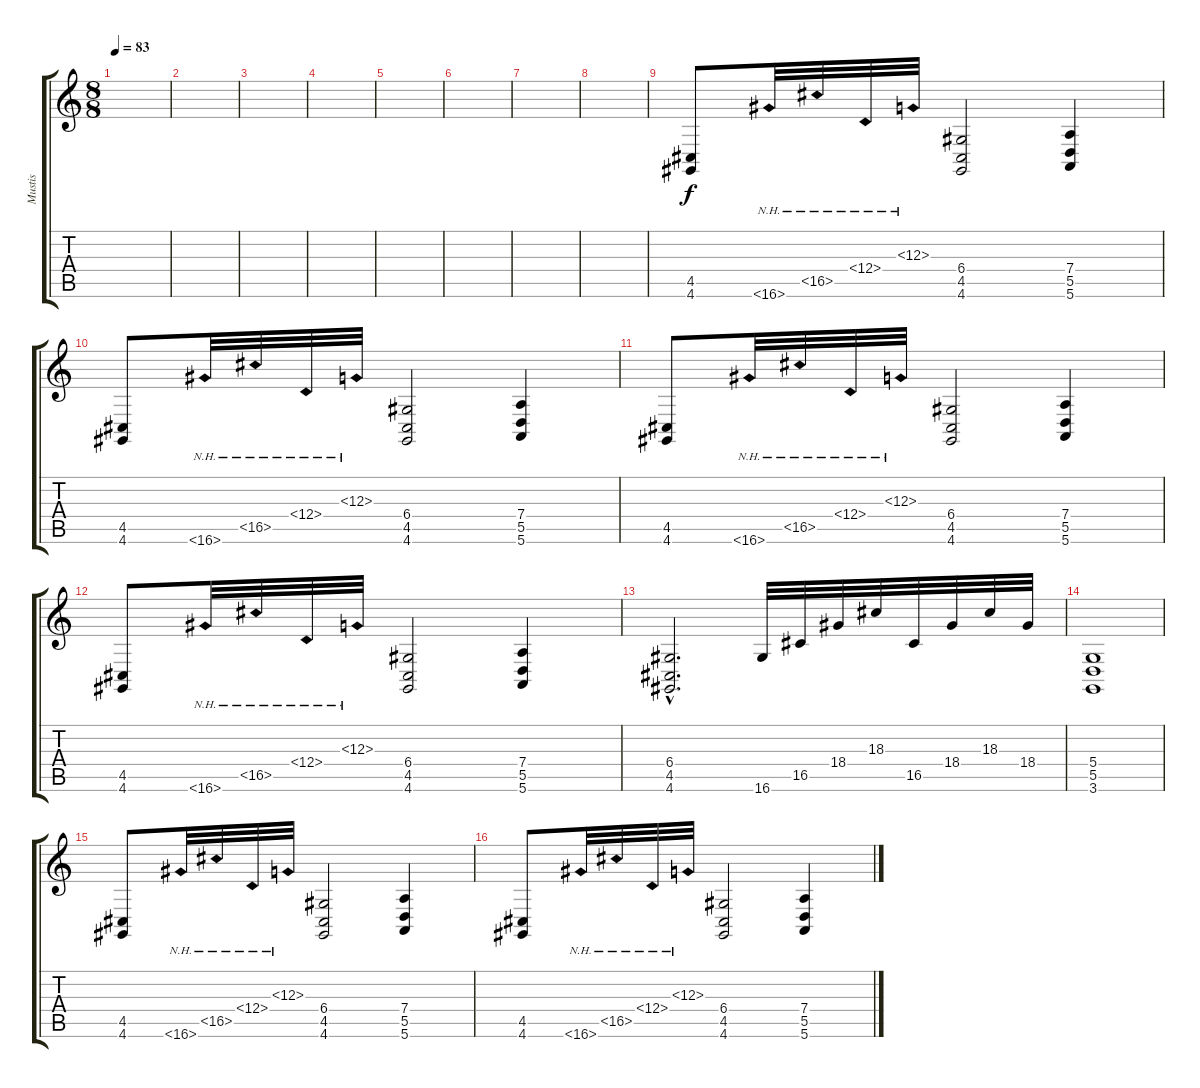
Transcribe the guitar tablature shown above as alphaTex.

\track ("Mustis" "Mustis") {instrument fx2soundtrack}
\staff {score tabs}
\tuning (E4 B3 G3 D3 A2 E2) {hide}
\ts (8 8)
\tempo 83
\clef g2
\ks c
|
|
|
|
|
|
|
|
(4.5 4.6).8 16.6{nh}.32 16.5{nh}.32 18.4{nh}.32 18.3{nh}.32 (6.4 4.5 4.6).2 (7.4 5.5 5.6).4 |
(4.5 4.6).8 16.6{nh}.32 16.5{nh}.32 18.4{nh}.32 18.3{nh}.32 (6.4 4.5 4.6).2 (7.4 5.5 5.6).4 |
(4.5 4.6).8 16.6{nh}.32 16.5{nh}.32 18.4{nh}.32 18.3{nh}.32 (6.4 4.5 4.6).2 (7.4 5.5 5.6).4 |
(4.5 4.6).8 16.6{nh}.32 16.5{nh}.32 18.4{nh}.32 18.3{nh}.32 (6.4 4.5 4.6).2 (7.4 5.5 5.6).4 |
(6.4{hac} 4.5{hac} 4.6{hac}).2{d} 16.6.32 16.5.32 18.4.32 18.3.32 16.5.32 18.4.32 18.3.32 18.4.32 |
(5.4 5.5 3.6).1 |
(4.5 4.6).8 16.6{nh}.32 16.5{nh}.32 18.4{nh}.32 18.3{nh}.32 (6.4 4.5 4.6).2 (7.4 5.5 5.6).4 |
(4.5 4.6).8 16.6{nh}.32 16.5{nh}.32 18.4{nh}.32 18.3{nh}.32 (6.4 4.5 4.6).2 (7.4 5.5 5.6).4
